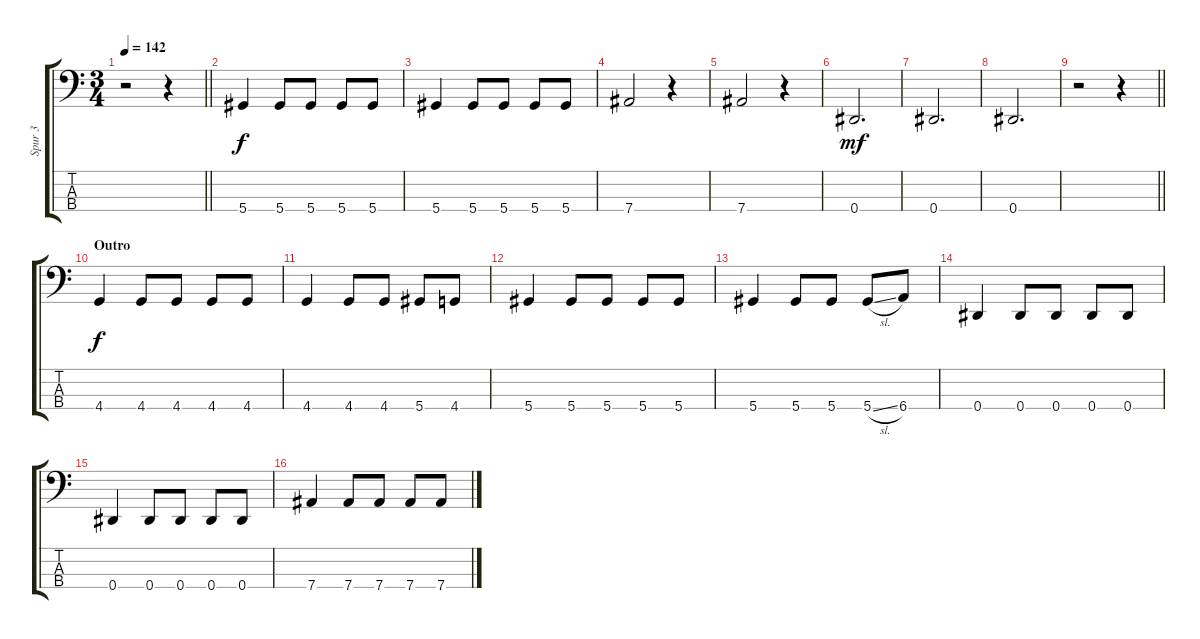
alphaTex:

\track ("Spur 3" "Spur 3") {instrument electricbassfinger}
\staff {score tabs}
\tuning (Gb2 Db2 Ab1 Eb1) {hide}
\ts (3 4)
\tempo 142
\clef f4
\barLineRight lightlight
\ks c
r.2{dy mf} r.4 |
5.4.4{dy f} 5.4.8 5.4.8 5.4.8 5.4.8 |
5.4.4 5.4.8 5.4.8 5.4.8 5.4.8 |
7.4.2 r.4 |
7.4.2 r.4 |
0.4.2{d dy mf} |
0.4.2{d} |
0.4.2{d} |
\barLineRight lightlight
r.2 r.4 |
\section ("" "Outro")
4.4.4{dy f} 4.4.8 4.4.8 4.4.8 4.4.8 |
4.4.4 4.4.8 4.4.8 5.4.8 4.4.8 |
5.4.4 5.4.8 5.4.8 5.4.8 5.4.8 |
5.4.4 5.4.8 5.4.8 5.4{sl}.8 6.4.8 |
0.4.4 0.4.8 0.4.8 0.4.8 0.4.8 |
0.4.4 0.4.8 0.4.8 0.4.8 0.4.8 |
7.4.4 7.4.8 7.4.8 7.4.8 7.4.8
